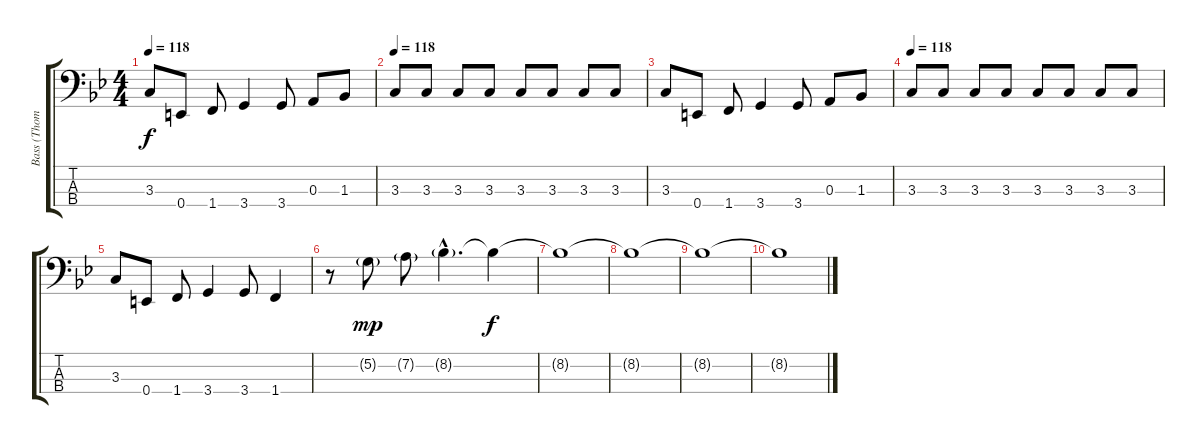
\track ("Bass (Thompson)" "Bass (Thom") {instrument electricbassfinger}
\staff {score tabs}
\tuning (G2 D2 A1 E1) {hide}
\ts (4 4)
\tempo 118
\clef f4
\ks bb
3.3.8{dy f} 0.4.8 1.4.8 3.4.4 3.4.8 0.3.8 1.3.8 |
\tempo 118
3.3.8 3.3.8 3.3.8 3.3.8 3.3.8 3.3.8 3.3.8 3.3.8 |
3.3.8 0.4.8 1.4.8 3.4.4 3.4.8 0.3.8 1.3.8 |
\tempo 118
3.3.8 3.3.8 3.3.8 3.3.8 3.3.8 3.3.8 3.3.8 3.3.8 |
3.3.8 0.4.8 1.4.8 3.4.4 3.4.8 1.4.4 |
r.8 5.2{g}.8{dy mp} 7.2{g}.8 8.2{g hac}.4{d} 8.2{t}.4{dy f} |
8.2{t}.1 |
8.2{t}.1 |
8.2{t}.1 |
8.2{t}.1
